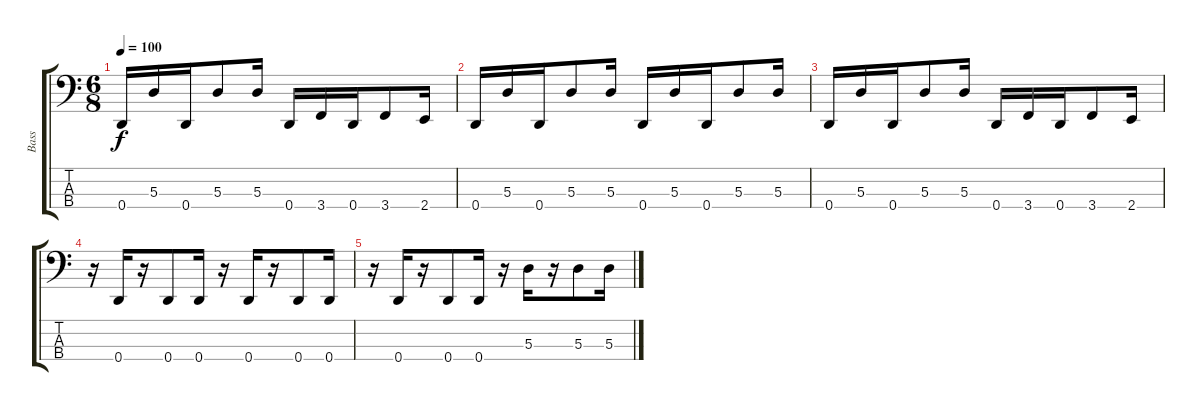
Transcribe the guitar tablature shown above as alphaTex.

\track ("Bass" "Bass") {instrument electricbassfinger}
\staff {score tabs}
\tuning (G2 D2 A1 D1) {hide}
\ts (6 8)
\tempo 100
\clef f4
\ks c
0.4.16{dy f} 5.3.16 0.4.16 5.3.8 5.3.16 0.4.16 3.4.16 0.4.16 3.4.8 2.4.16 |
0.4.16 5.3.16 0.4.16 5.3.8 5.3.16 0.4.16 5.3.16 0.4.16 5.3.8 5.3.16 |
0.4.16 5.3.16 0.4.16 5.3.8 5.3.16 0.4.16 3.4.16 0.4.16 3.4.8 2.4.16 |
r.16 0.4.16 r.16 0.4.8 0.4.16 r.16 0.4.16 r.16 0.4.8 0.4.16 |
r.16 0.4.16 r.16 0.4.8 0.4.16 r.16 5.3.16 r.16 5.3.8 5.3.16
